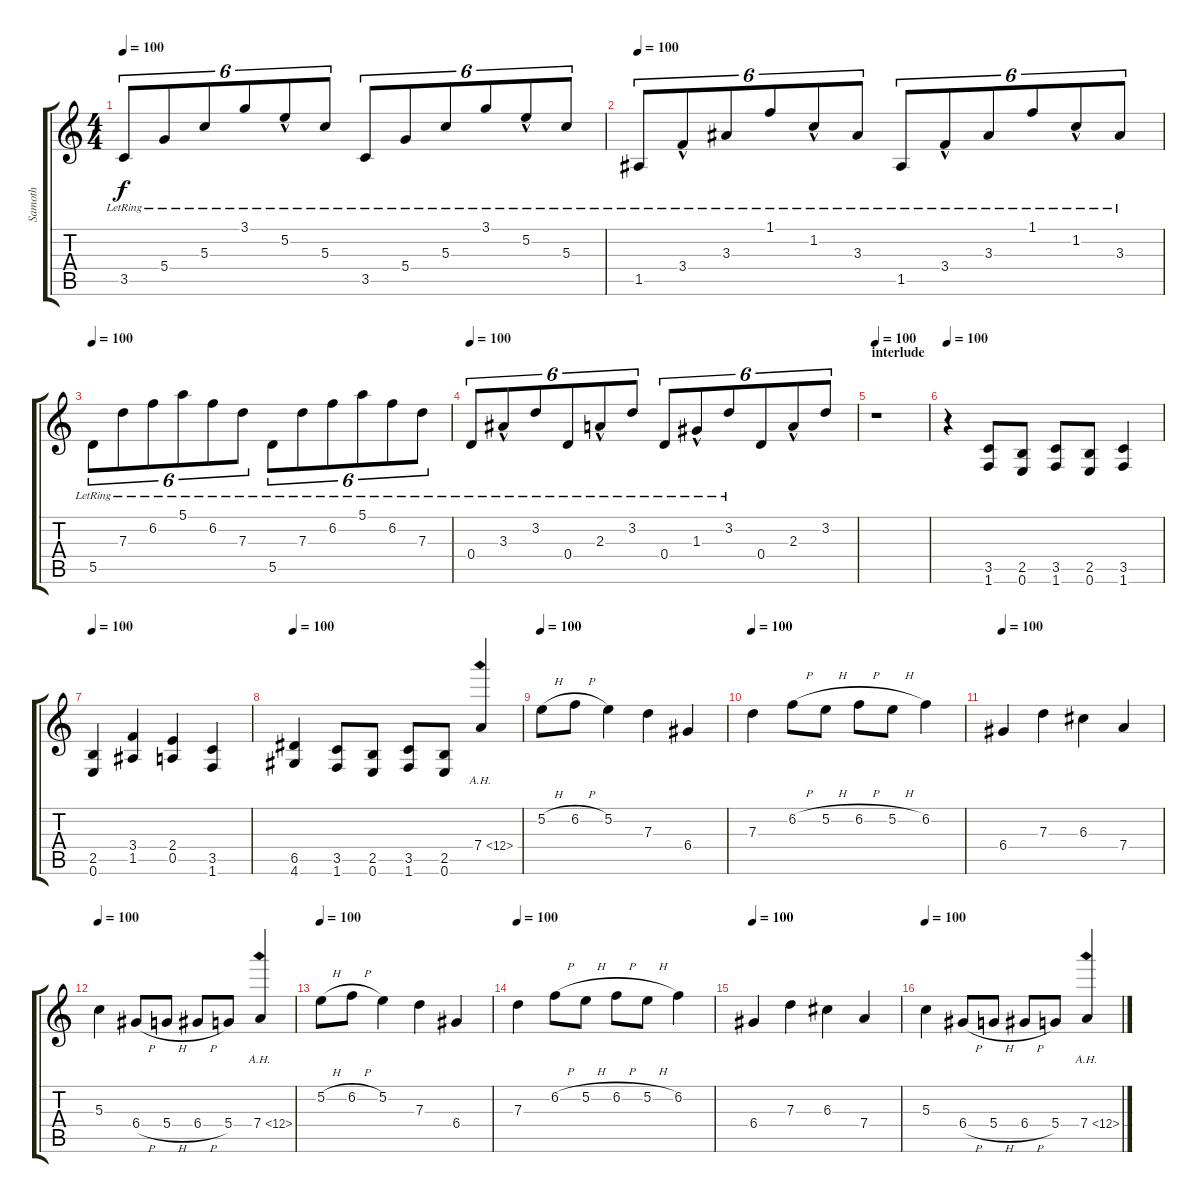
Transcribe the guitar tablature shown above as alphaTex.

\track ("Samoth" "Samoth") {instrument overdrivenguitar}
\staff {score tabs}
\tuning (E4 B3 G3 D3 A2 E2) {hide}
\ts (4 4)
\tempo 100
\clef g2
\ks c
3.5{lr}.8{tu (6 4) dy f} 5.4{lr}.8{tu (6 4)} 5.3{lr}.8{tu (6 4)} 3.1{lr}.8{tu (6 4)} 5.2{hac lr}.8{tu (6 4)} 5.3{lr}.8{tu (6 4)} 3.5{lr}.8{tu (6 4)} 5.4{lr}.8{tu (6 4)} 5.3{lr}.8{tu (6 4)} 3.1{lr}.8{tu (6 4)} 5.2{hac lr}.8{tu (6 4)} 5.3{lr}.8{tu (6 4)} |
\tempo 100
1.5{lr}.8{tu (6 4)} 3.4{hac lr}.8{tu (6 4)} 3.3{lr}.8{tu (6 4)} 1.1{lr}.8{tu (6 4)} 1.2{hac lr}.8{tu (6 4)} 3.3{lr}.8{tu (6 4)} 1.5{lr}.8{tu (6 4)} 3.4{hac lr}.8{tu (6 4)} 3.3{lr}.8{tu (6 4)} 1.1{lr}.8{tu (6 4)} 1.2{hac lr}.8{tu (6 4)} 3.3{lr}.8{tu (6 4)} |
\tempo 100
5.5{lr}.8{tu (6 4)} 7.3{lr}.8{tu (6 4)} 6.2{lr}.8{tu (6 4)} 5.1{lr}.8{tu (6 4)} 6.2{lr}.8{tu (6 4)} 7.3{lr}.8{tu (6 4)} 5.5{lr}.8{tu (6 4)} 7.3{lr}.8{tu (6 4)} 6.2{lr}.8{tu (6 4)} 5.1{lr}.8{tu (6 4)} 6.2{lr}.8{tu (6 4)} 7.3{lr}.8{tu (6 4)} |
\tempo 100
0.4{lr}.8{tu (6 4)} 3.3{hac lr}.8{tu (6 4)} 3.2{lr}.8{tu (6 4)} 0.4{lr}.8{tu (6 4)} 2.3{hac lr}.8{tu (6 4)} 3.2{lr}.8{tu (6 4)} 0.4{lr}.8{tu (6 4)} 1.3{hac lr}.8{tu (6 4)} 3.2{lr}.8{tu (6 4)} 0.4.8{tu (6 4)} 2.3{hac}.8{tu (6 4)} 3.2.8{tu (6 4)} |
\section ("" "interlude")
\tempo 100
r.1 |
\tempo 100
r.4 (3.5 1.6).8 (2.5 0.6).8 (3.5 1.6).8 (2.5 0.6).8 (3.5 1.6).4 |
\tempo 100
(2.5 0.6).4 (3.4 1.5).4 (2.4 0.5).4 (3.5 1.6).4 |
\tempo 100
(6.5 4.6).4 (3.5 1.6).8 (2.5 0.6).8 (3.5 1.6).8 (2.5 0.6).8 7.4{ah 5}.4 |
\tempo 100
5.2{h}.8 6.2{h}.8 5.2.4 7.3.4 6.4.4 |
\tempo 100
7.3.4 6.2{h}.8 5.2{h}.8 6.2{h}.8 5.2{h}.8 6.2.4 |
\tempo 100
6.4.4 7.3.4 6.3.4 7.4.4 |
\tempo 100
5.3.4 6.4{h}.8 5.4{h}.8 6.4{h}.8 5.4.8 7.4{ah 5}.4 |
\tempo 100
5.2{h}.8 6.2{h}.8 5.2.4 7.3.4 6.4.4 |
\tempo 100
7.3.4 6.2{h}.8 5.2{h}.8 6.2{h}.8 5.2{h}.8 6.2.4 |
\tempo 100
6.4.4 7.3.4 6.3.4 7.4.4 |
\tempo 100
5.3.4 6.4{h}.8 5.4{h}.8 6.4{h}.8 5.4.8 7.4{ah 5}.4
